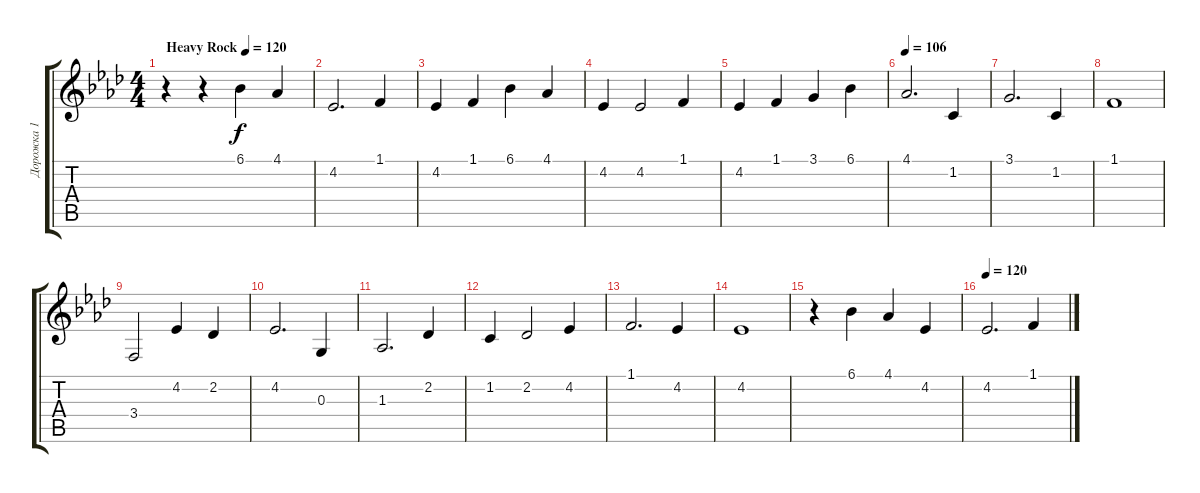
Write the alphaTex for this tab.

\track ("Дорожка 1" "Дорожка 1") {instrument acousticgrandpiano}
\staff {score tabs}
\tuning (E4 B3 G3 D3 A2 E2) {hide}
\ts (4 4)
\tempo (120 "Heavy Rock")
\tempo 92
\tempo (120 "Heavy Rock")
\clef g2
\ks ab
r.4{dy f instrument acousticgrandpiano} r.4 6.1.4 4.1.4 |
4.2.2{d} 1.1.4 |
4.2.4 1.1.4 6.1.4 4.1.4 |
4.2.4 4.2.2 1.1.4 |
4.2.4 1.1.4 3.1.4 6.1.4 |
\tempo 106
4.1.2{d} 1.2.4 |
3.1.2{d} 1.2.4 |
1.1.1 |
3.4.2 4.2.4 2.2.4 |
4.2.2{d} 0.3.4 |
1.3.2{d} 2.2.4 |
1.2.4 2.2.2 4.2.4 |
1.1.2{d} 4.2.4 |
4.2.1 |
r.4 6.1.4 4.1.4 4.2.4 |
\tempo 120
4.2.2{d} 1.1.4
